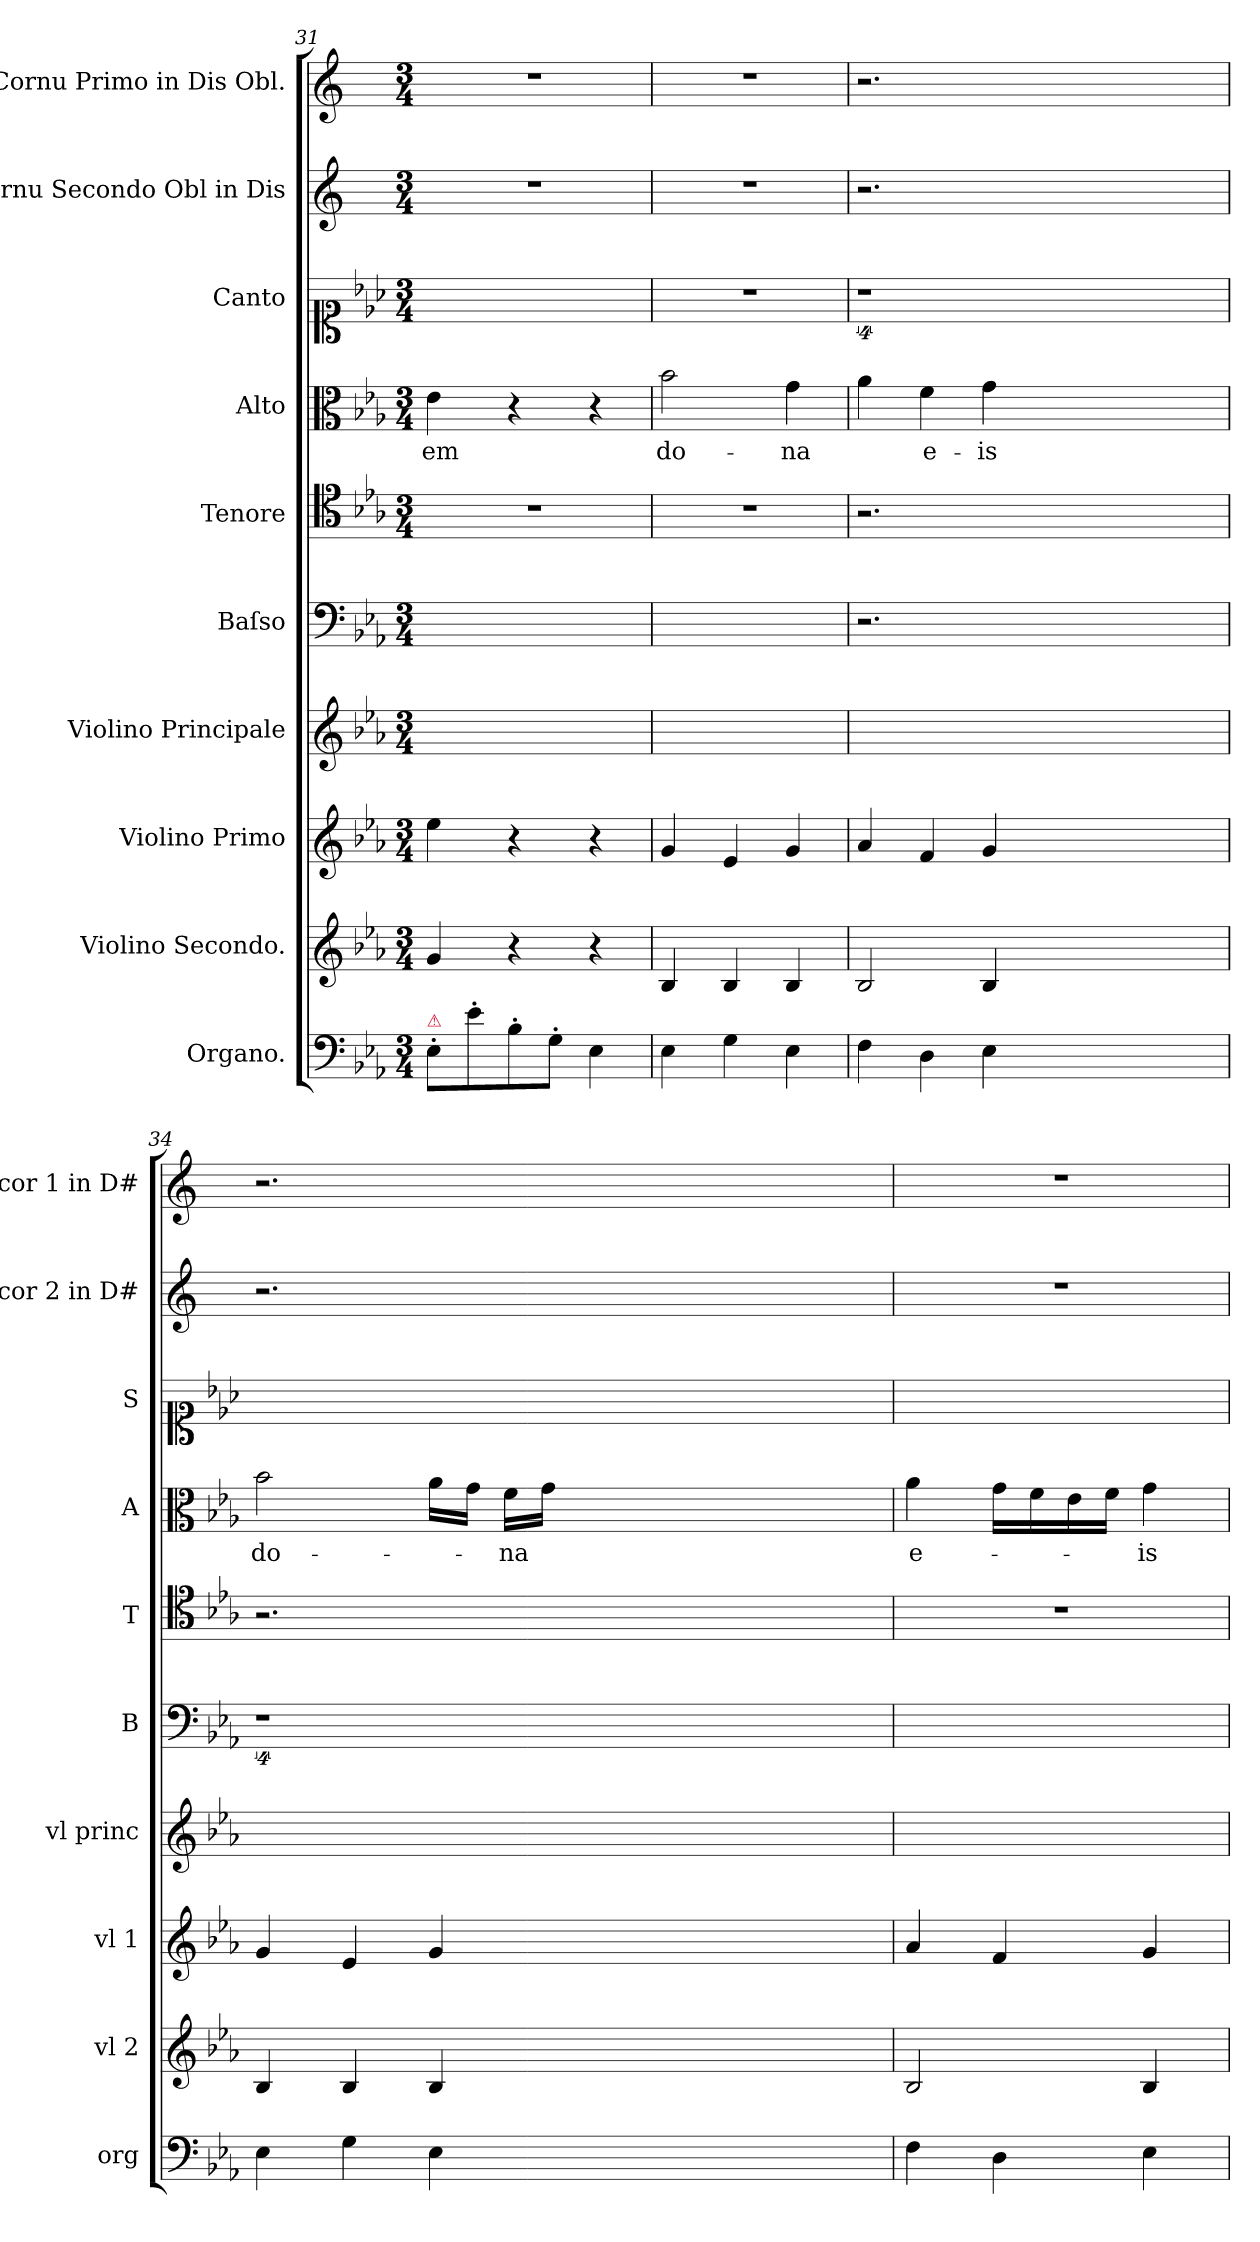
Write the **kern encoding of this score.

**kern	**kern	**kern	**kern	**kern	**kern	**kern	**text	**kern	**kern	**kern
*part10	*part9	*part8	*part7	*part6	*part5	*part4	*part4	*part3	*part2	*part1
*staff10	*staff9	*staff8	*staff7	*staff6	*staff5	*staff4	*staff4	*staff3	*staff2	*staff1
*I"Organo.	*I"Violino Secondo.	*I"Violino Primo	*I"Violino Principale	*I"Baſso	*I"Tenore	*I"Alto	*	*I"Canto	*I"Cornu Secondo Obl in Dis	*I"Cornu Primo in Dis Obl.
*I'org	*I'vl 2	*I'vl 1	*I'vl princ	*I'B	*I'T	*I'A	*	*I'S	*I'cor 2 in D#	*I'cor 1 in D#
*clefF4	*clefG2	*clefG2	*clefG2	*clefF4	*clefC4	*clefC3	*	*clefC1	*clefG2	*clefG2
*	*	*	*	*	*	*	*	*	*ITrd5c9	*ITrd5c9
*k[b-e-a-]	*k[b-e-a-]	*k[b-e-a-]	*k[b-e-a-]	*k[b-e-a-]	*k[b-e-a-]	*k[b-e-a-]	*	*k[b-e-a-]	*k[b-e-a-]	*k[b-e-a-]
*E-:	*E-:	*E-:	*E-:	*E-:	*E-:	*E-:	*	*E-:	*E-:	*E-:
*M3/4	*M3/4	*M3/4	*M3/4	*M3/4	*M3/4	*M3/4	*	*M3/4	*M3/4	*M3/4
=31	=31	=31	=31	=31	=31	=31	=31	=31	=31	=31
!LO:TX:a:color=crimson:t=⚠	!	!	!	!	!	!	!	!	!	!
8E-'/L	4g/	4ee-\	2.ryy	2.ryy	2.r	4e-\	-em	2.ryy	2.r	2.r
8e-'\	.	.	.	.	.	.	.	.	.	.
8B-'\	4r	4r	.	.	.	4r	.	.	.	.
8G'\J	.	.	.	.	.	.	.	.	.	.
4E-\	4r	4r	.	.	.	4r	.	.	.	.
=32	=32	=32	=32	=32	=32	=32	=32	=32	=32	=32
4E-\	4B-/	4g/	2.ryy	2.ryy	2.r	2b-\	do-	2.r	2.r	2.r
4G\	4B-/	4e-/	.	.	.	.	.	.	.	.
4E-\	4B-/	4g/	.	.	.	4g\	-na	.	.	.
=33	=33	=33	=33	=33	=33	=33	=33	=33	=33	=33
4F\	2B-/	4a-/	2.ryy	2.r	2.r	4a-\	.	4%9r	2.r	2.r
4D\	.	4f/	.	.	.	4f\	e-	.	.	.
4E-\	4B-/	4g/	.	.	.	4g\	-is	.	.	.
1.ryy	1.ryy	1.ryy	1.ryy	1.ryy	1.ryy	1.ryy	.	.	1.ryy	1.ryy
=34	=34	=34	=34	=34	=34	=34	=34	=34	=34	=34
4E-\	4B-/	4g/	2.ryy	4%9r	2.r	2b-\	do-	0ryy	2.r	2.r
4G\	4B-/	4e-/	.	.	.	.	.	.	.	.
4E-\	4B-/	4g/	.	.	.	16a-\LL	.	.	.	.
.	.	.	.	.	.	16g\JJ	.	.	.	.
.	.	.	.	.	.	16f\LL	-na	.	.	.
.	.	.	.	.	.	16g\JJ	.	.	.	.
1.ryy	1.ryy	1.ryy	1.ryy	.	1.ryy	1.ryy	.	.	1.ryy	1.ryy
.	.	.	.	.	.	.	.	4ryy	.	.
=35	=35	=35	=35	=35	=35	=35	=35	=35	=35	=35
4F\	2B-/	4a-/	2.ryy	2.ryy	2.r	4a-\	e-	2.ryy	2.r	2.r
4D\	.	4f/	.	.	.	16g\LL	.	.	.	.
.	.	.	.	.	.	16f\	.	.	.	.
.	.	.	.	.	.	16e-\	.	.	.	.
.	.	.	.	.	.	16f\JJ	.	.	.	.
4E-\	4B-/	4g/	.	.	.	4g\	-is	.	.	.
=	=	=	=	=	=	=	=	=	=	=
*-	*-	*-	*-	*-	*-	*-	*-	*-	*-	*-
